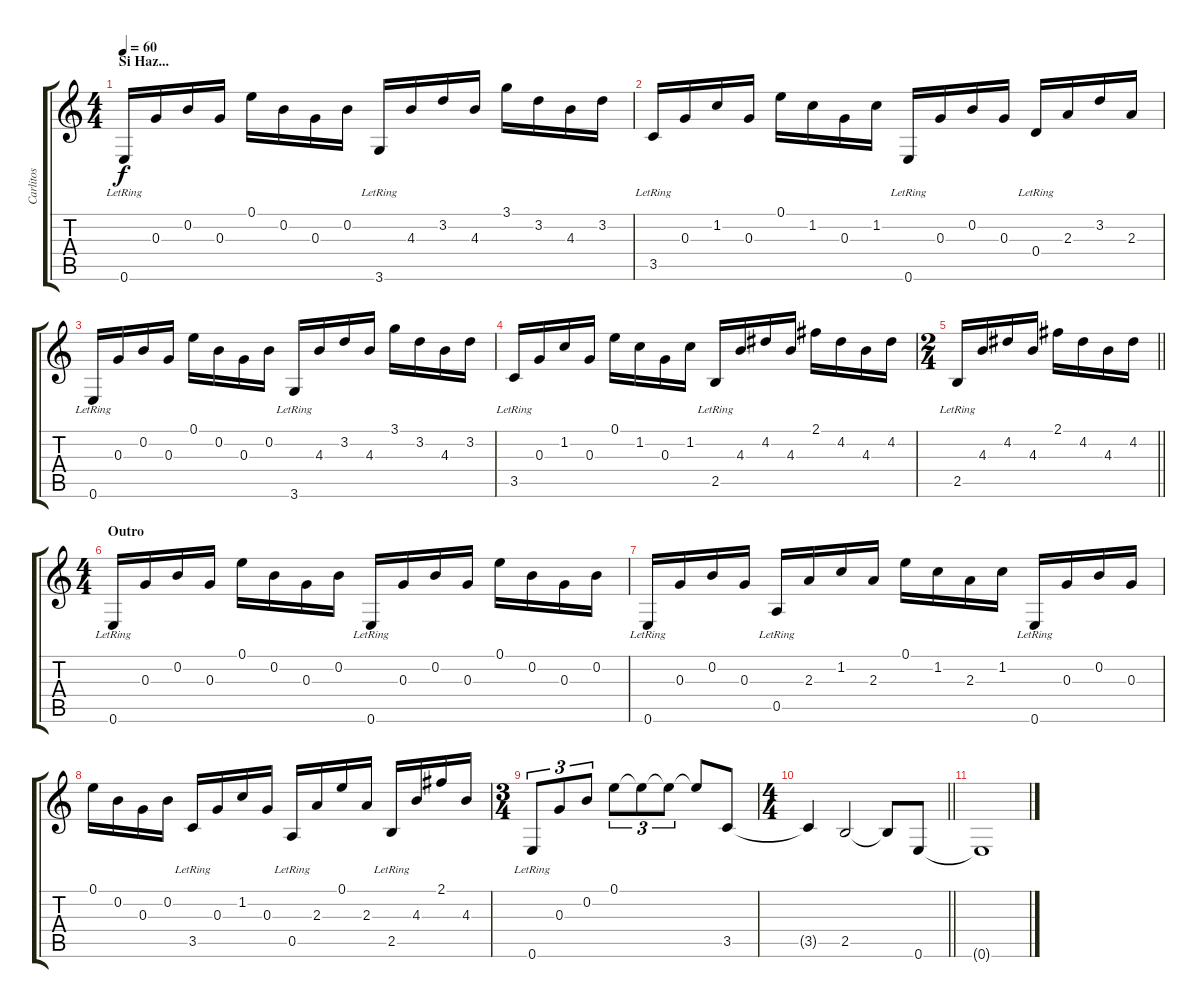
\track ("Carlitos" "Carlitos") {instrument acousticguitarsteel}
\staff {score tabs}
\tuning (E4 B3 G3 D3 A2 E2) {hide}
\ts (4 4)
\section ("" "Si Haz...")
\tempo 60
\clef g2
\ks c
0.6{lr}.16{dy f} 0.3.16 0.2.16 0.3.16 0.1.16 0.2.16 0.3.16 0.2.16 3.6{lr}.16 4.3.16 3.2.16 4.3.16 3.1.16 3.2.16 4.3.16 3.2.16 |
3.5{lr}.16 0.3.16 1.2.16 0.3.16 0.1.16 1.2.16 0.3.16 1.2.16 0.6{lr}.16 0.3.16 0.2.16 0.3.16 0.4{lr}.16 2.3.16 3.2.16 2.3.16 |
0.6{lr}.16 0.3.16 0.2.16 0.3.16 0.1.16 0.2.16 0.3.16 0.2.16 3.6{lr}.16 4.3.16 3.2.16 4.3.16 3.1.16 3.2.16 4.3.16 3.2.16 |
3.5{lr}.16 0.3.16 1.2.16 0.3.16 0.1.16 1.2.16 0.3.16 1.2.16 2.5{lr}.16 4.3.16 4.2.16 4.3.16 2.1.16 4.2.16 4.3.16 4.2.16 |
\ts (2 4)
\barLineRight lightlight
2.5{lr}.16 4.3.16 4.2.16 4.3.16 2.1.16 4.2.16 4.3.16 4.2.16 |
\ts (4 4)
\section ("" "Outro")
0.6{lr}.16 0.3.16 0.2.16 0.3.16 0.1.16 0.2.16 0.3.16 0.2.16 0.6{lr}.16 0.3.16 0.2.16 0.3.16 0.1.16 0.2.16 0.3.16 0.2.16 |
0.6{lr}.16 0.3.16 0.2.16 0.3.16 0.5{lr}.16 2.3.16 1.2.16 2.3.16 0.1.16 1.2.16 2.3.16 1.2.16 0.6{lr}.16 0.3.16 0.2.16 0.3.16 |
0.1.16 0.2.16 0.3.16 0.2.16 3.5{lr}.16 0.3.16 1.2.16 0.3.16 0.5{lr}.16 2.3.16 0.1.16 2.3.16 2.5{lr}.16 4.3.16 2.1.16 4.3.16 |
\ts (3 4)
0.6{lr}.8{tu (3 2)} 0.3.8{tu (3 2)} 0.2.8{tu (3 2)} 0.1.8{tu (3 2)} 0.1{t}.8{tu (3 2)} 0.1{t}.8{tu (3 2)} 0.1{t}.8 3.5.8 |
\ts (4 4)
\barLineRight lightlight
3.5{t}.4 2.5.2 2.5{t}.8 0.6.8 |
0.6{t}.1
